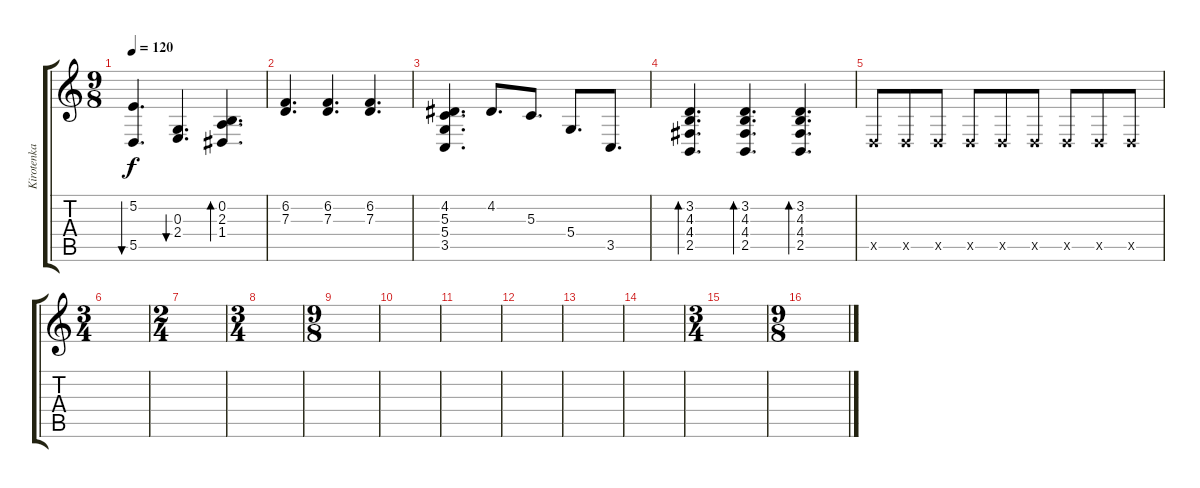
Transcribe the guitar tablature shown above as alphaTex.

\track ("Kirotenka" "Kirotenka") {instrument drawbarorgan}
\staff {score tabs}
\tuning (E4 B3 G3 D3 A2 E2) {hide}
\ts (9 8)
\tempo 120
\clef g2
\ks c
(5.2 5.5).4{d bu 60 dy f} (0.3 2.4).4{d bu 60} (0.2 2.3 1.4).4{d bd 60} |
(6.2 7.3).4{d} (6.2 7.3).4{d} (6.2 7.3).4{d} |
(4.2 5.3 5.4 3.5).4{d} 4.2.8{d} 5.3.8{d} 5.4.8{d} 3.5.8{d} |
(3.2 4.3 4.4 2.5).4{d bd 60} (3.2 4.3 4.4 2.5).4{d bd 60} (3.2 4.3 4.4 2.5).4{d bd 60} |
5.5{x}.8 5.5{x}.8 5.5{x}.8 5.5{x}.8 5.5{x}.8 5.5{x}.8 5.5{x}.8 5.5{x}.8 5.5{x}.8 |
\ts (3 4)
|
\ts (2 4)
|
\ts (3 4)
|
\ts (9 8)
|
|
|
|
|
|
\ts (3 4)
|
\ts (9 8)
